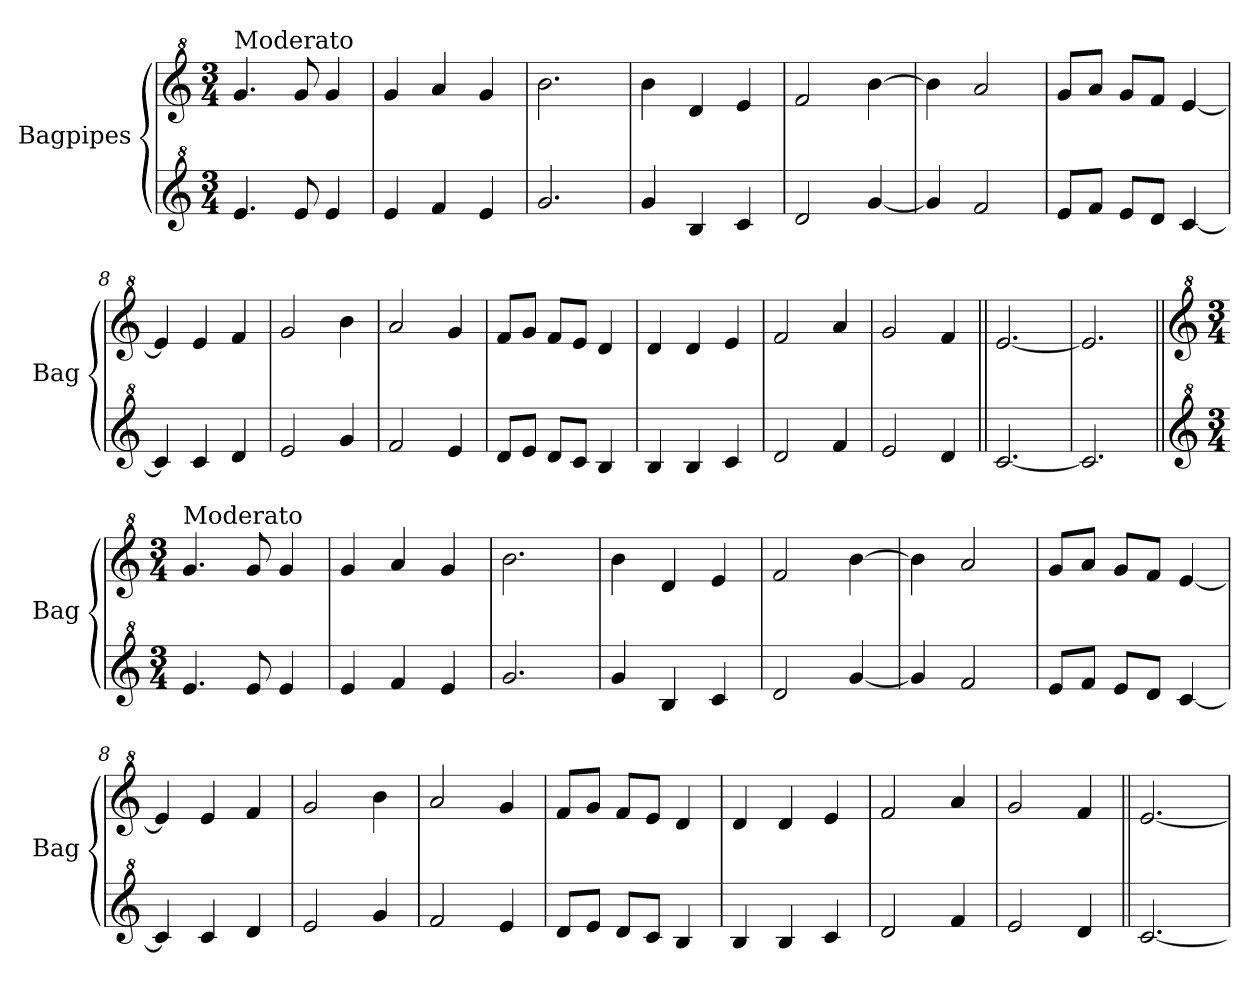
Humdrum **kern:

**kern	**kern
*part2	*part1
*staff2	*staff1
*I"Bagpipes	*I"Bagpipes
*I'Bag	*I'Bag
*clefG^2	*clefG^2
*k[]	*k[]
*M3/4	*M3/4
=1||	=1||
!	!LO:TX:a:t=Moderato
4.ee/	4.gg/
8ee/	8gg/
4ee/	4gg/
=2	=2
4ee/	4gg/
4ff/	4aa/
4ee/	4gg/
=3	=3
2.gg/	2.bb\
=4	=4
4gg/	4bb\
4b/	4dd/
4cc/	4ee/
=5	=5
2dd/	2ff/
[4gg/	[4bb\
=6	=6
4gg/]	4bb\]
2ff/	2aa/
=7	=7
8ee/L	8gg/L
8ff/J	8aa/J
8ee/L	8gg/L
8dd/J	8ff/J
[4cc/	[4ee/
=8	=8
4cc/]	4ee/]
4cc/	4ee/
4dd/	4ff/
=9	=9
2ee/	2gg/
4gg/	4bb\
=10	=10
2ff/	2aa/
4ee/	4gg/
=11	=11
8dd/L	8ff/L
8ee/J	8gg/J
8dd/L	8ff/L
8cc/J	8ee/J
4b/	4dd/
=12	=12
4b/	4dd/
4b/	4dd/
4cc/	4ee/
=13	=13
2dd/	2ff/
4ff/	4aa/
=14	=14
2ee/	2gg/
4dd/	4ff/
=15||	=15||
[2.cc/	[2.ee/
=16	=16
2.cc/]	2.ee/]
=1||	=1||
*clefG^2	*clefG^2
*k[]	*k[]
*M3/4	*M3/4
!	!LO:TX:a:t=Moderato
4.ee/	4.gg/
8ee/	8gg/
4ee/	4gg/
=2	=2
4ee/	4gg/
4ff/	4aa/
4ee/	4gg/
=3	=3
2.gg/	2.bb\
=4	=4
4gg/	4bb\
4b/	4dd/
4cc/	4ee/
=5	=5
2dd/	2ff/
[4gg/	[4bb\
=6	=6
4gg/]	4bb\]
2ff/	2aa/
=7	=7
8ee/L	8gg/L
8ff/J	8aa/J
8ee/L	8gg/L
8dd/J	8ff/J
[4cc/	[4ee/
=8	=8
4cc/]	4ee/]
4cc/	4ee/
4dd/	4ff/
=9	=9
2ee/	2gg/
4gg/	4bb\
=10	=10
2ff/	2aa/
4ee/	4gg/
=11	=11
8dd/L	8ff/L
8ee/J	8gg/J
8dd/L	8ff/L
8cc/J	8ee/J
4b/	4dd/
=12	=12
4b/	4dd/
4b/	4dd/
4cc/	4ee/
=13	=13
2dd/	2ff/
4ff/	4aa/
=14	=14
2ee/	2gg/
4dd/	4ff/
=17||	=17||
[2.cc/	[2.ee/
=	=
*-	*-
